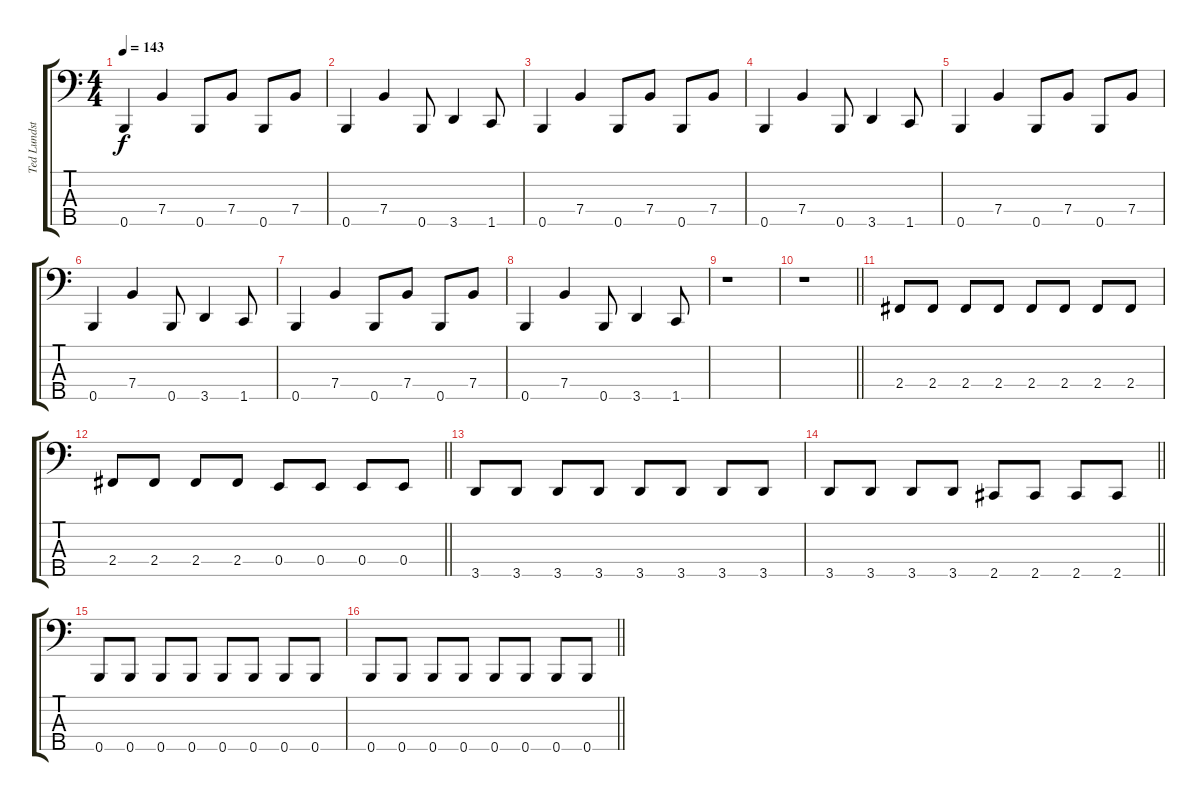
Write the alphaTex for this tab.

\track ("Ted Lundström" "Ted Lundst") {instrument electricbassfinger}
\staff {score tabs}
\tuning (G2 D2 A1 E1 B0) {hide}
\ts (4 4)
\tempo 143
\clef f4
\ks c
0.5.4{dy f} 7.4.4 0.5.8 7.4.8 0.5.8 7.4.8 |
0.5.4 7.4.4 0.5.8 3.5.4 1.5.8 |
0.5.4 7.4.4 0.5.8 7.4.8 0.5.8 7.4.8 |
0.5.4 7.4.4 0.5.8 3.5.4 1.5.8 |
0.5.4 7.4.4 0.5.8 7.4.8 0.5.8 7.4.8 |
0.5.4 7.4.4 0.5.8 3.5.4 1.5.8 |
0.5.4 7.4.4 0.5.8 7.4.8 0.5.8 7.4.8 |
0.5.4 7.4.4 0.5.8 3.5.4 1.5.8 |
r.1 |
\barLineRight lightlight
r.1 |
2.4.8 2.4.8 2.4.8 2.4.8 2.4.8 2.4.8 2.4.8 2.4.8 |
\barLineRight lightlight
2.4.8 2.4.8 2.4.8 2.4.8 0.4.8 0.4.8 0.4.8 0.4.8 |
3.5.8 3.5.8 3.5.8 3.5.8 3.5.8 3.5.8 3.5.8 3.5.8 |
\barLineRight lightlight
3.5.8 3.5.8 3.5.8 3.5.8 2.5.8 2.5.8 2.5.8 2.5.8 |
0.5.8 0.5.8 0.5.8 0.5.8 0.5.8 0.5.8 0.5.8 0.5.8 |
\barLineRight lightlight
0.5.8 0.5.8 0.5.8 0.5.8 0.5.8 0.5.8 0.5.8 0.5.8
